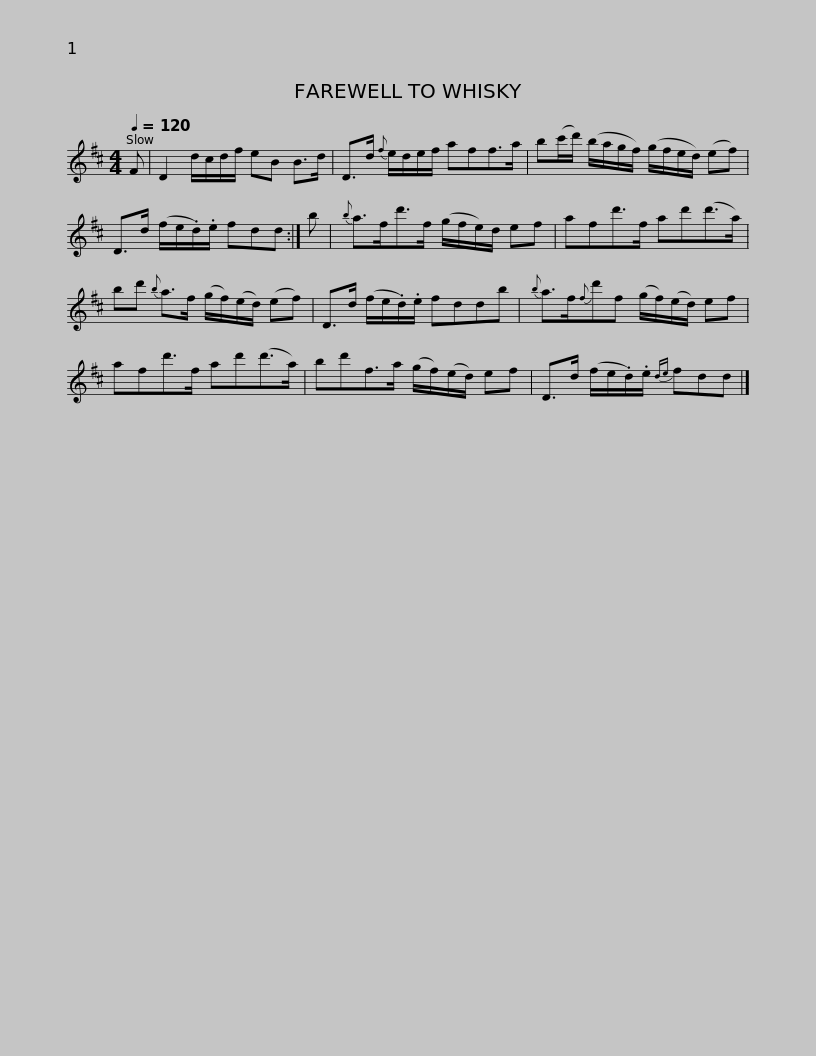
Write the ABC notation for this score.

X:1
L:1/8
Q:1/4=120
M:4/4
I:linebreak $
K:D
V:1 treble
V:1
 F | D2 d/c/d/f/ eB B>d | D>d{f} e/d/e/f/ aff>a | b(c'/d'/) (b/a/g/f/) (g/f/e/d/) (ef) |$ D>d (f/e/.d/).e/ fdd :| %5
 b |{b} a>fd'>f (g/f/e/)d/ ef | afd'>f ad'(d'>a) | bd'{b} a>f (g/f/)(e/d/) (ef) |$ D>d (f/e/.d/).e/ fddb | %10
{b} a>f{f}d'f (g/f/)(e/d/) ef | afd'>f ad'(d'>a) | bd'f>a (g/f/)(e/d/) ef |$ D>d (f/e/.d/).e/{de} fdd |] %14
